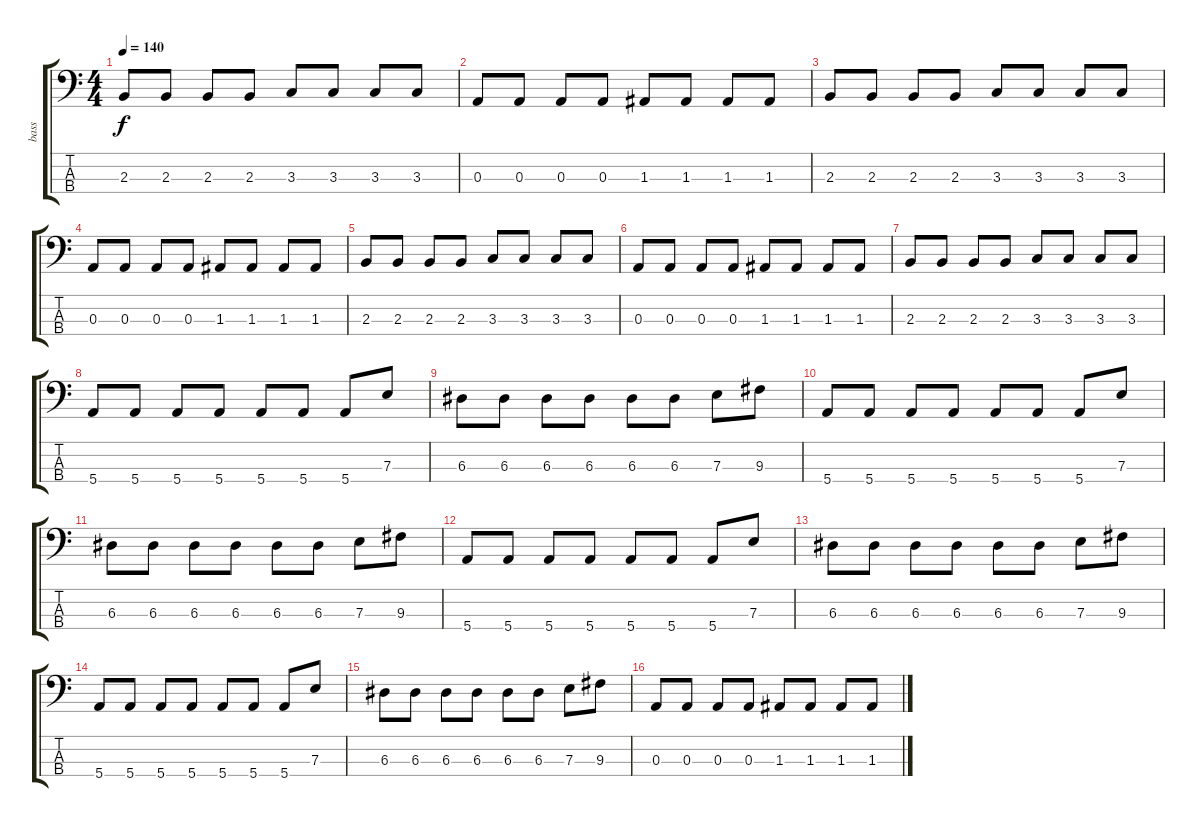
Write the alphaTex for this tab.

\track ("bass" "bass") {instrument electricbassfinger}
\staff {score tabs}
\tuning (G2 D2 A1 E1) {hide}
\ts (4 4)
\tempo 140
\clef f4
\ks c
2.3.8{dy f} 2.3.8 2.3.8 2.3.8 3.3.8 3.3.8 3.3.8 3.3.8 |
0.3.8 0.3.8 0.3.8 0.3.8 1.3.8 1.3.8 1.3.8 1.3.8 |
2.3.8 2.3.8 2.3.8 2.3.8 3.3.8 3.3.8 3.3.8 3.3.8 |
0.3.8 0.3.8 0.3.8 0.3.8 1.3.8 1.3.8 1.3.8 1.3.8 |
2.3.8 2.3.8 2.3.8 2.3.8 3.3.8 3.3.8 3.3.8 3.3.8 |
0.3.8 0.3.8 0.3.8 0.3.8 1.3.8 1.3.8 1.3.8 1.3.8 |
2.3.8 2.3.8 2.3.8 2.3.8 3.3.8 3.3.8 3.3.8 3.3.8 |
5.4.8 5.4.8 5.4.8 5.4.8 5.4.8 5.4.8 5.4.8 7.3.8 |
6.3.8 6.3.8 6.3.8 6.3.8 6.3.8 6.3.8 7.3.8 9.3.8 |
5.4.8 5.4.8 5.4.8 5.4.8 5.4.8 5.4.8 5.4.8 7.3.8 |
6.3.8 6.3.8 6.3.8 6.3.8 6.3.8 6.3.8 7.3.8 9.3.8 |
5.4.8 5.4.8 5.4.8 5.4.8 5.4.8 5.4.8 5.4.8 7.3.8 |
6.3.8 6.3.8 6.3.8 6.3.8 6.3.8 6.3.8 7.3.8 9.3.8 |
5.4.8 5.4.8 5.4.8 5.4.8 5.4.8 5.4.8 5.4.8 7.3.8 |
6.3.8 6.3.8 6.3.8 6.3.8 6.3.8 6.3.8 7.3.8 9.3.8 |
0.3.8 0.3.8 0.3.8 0.3.8 1.3.8 1.3.8 1.3.8 1.3.8
